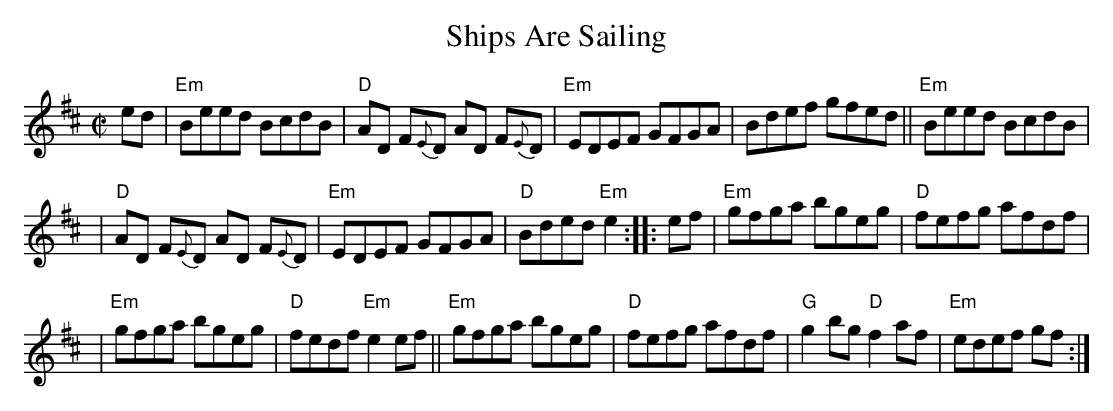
X:1
T: Ships Are Sailing
M: C|
L: 1/8
K: EDor
ed \
| "Em"Beed BcdB | "D"AD F{E}D AD F{E}D | "Em"EDEF GFGA | Bdef gfed || "Em"Beed BcdB |
| "D"AD F{E}D AD F{E}D | "Em"EDEF GFGA | "D"Bded "Em"e2 :: ef | "Em"gfga bgeg | "D"fefg afdf |
| "Em"gfga bgeg | "D"fedf "Em"e2ef || "Em"gfga bgeg | "D"fefg afdf | "G"g2bg "D"f2af | "Em"edef gf :|
